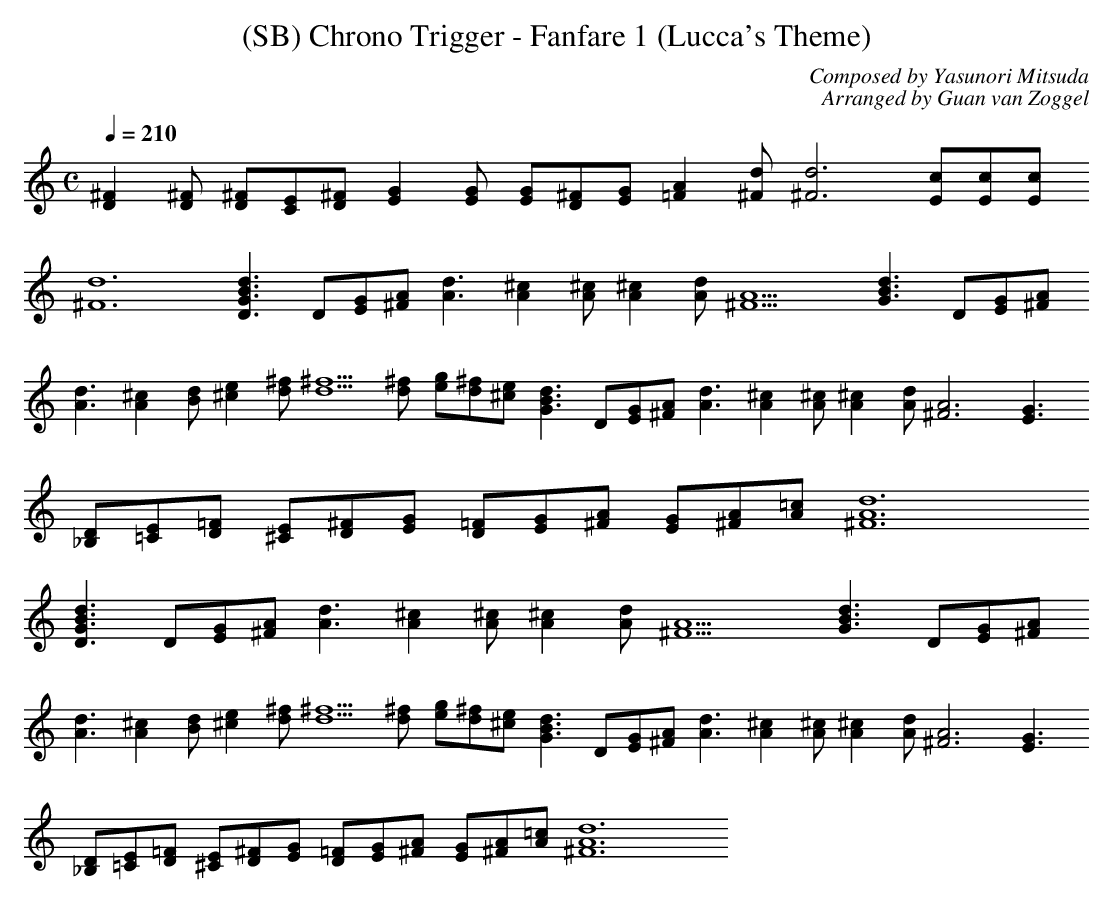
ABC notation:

X:1
T:(SB) Chrono Trigger - Fanfare 1 (Lucca's Theme)
C:Composed by Yasunori Mitsuda
C:Arranged by Guan van Zoggel
M:C
Q:1/4=210
L:1/8
K:C
[D2^F2]          [D^F]          [D^F][CE][D^F] [E2G2]         [EG]         [EG][D^F][EG] [=F2A2] [^Fd] [^F6d6] [Ec][Ec][Ec]
[^F12d12]        [D3G3B3d3]     D[EG][^FA]     [A3d3]         [A2^c2]      [A^c] [A2^c2] [Ad] [^F9A9] [G3B3d3] D[EG][^FA]
[A3d3]           [A2^c2]        [Bd]           [^c2e2]        [d^f]        [d5^f5] [d^f] [eg][d^f][^ce] [G3B3d3] D[EG][^FA] [A3d3] [A2^c2] [A^c] [A2^c2] [Ad] [^F6A6] [E3G3]
[_B,D][=CE][D=F] [^CE][D^F][EG] [D=F][EG][^FA] [EG][^FA][A=c] [^F12A12d12]
[D3G3B3d3]       D[EG][^FA]     [A3d3]         [A2^c2]        [A^c]        [A2^c2] [Ad] [^F9A9] [G3B3d3] D[EG][^FA]
[A3d3]           [A2^c2]        [Bd]           [^c2e2]        [d^f]        [d5^f5] [d^f] [eg][d^f][^ce] [G3B3d3] D[EG][^FA] [A3d3] [A2^c2] [A^c] [A2^c2] [Ad] [^F6A6] [E3G3]
[_B,D][=CE][D=F] [^CE][D^F][EG] [D=F][EG][^FA] [EG][^FA][A=c] [^F12A12d12]
